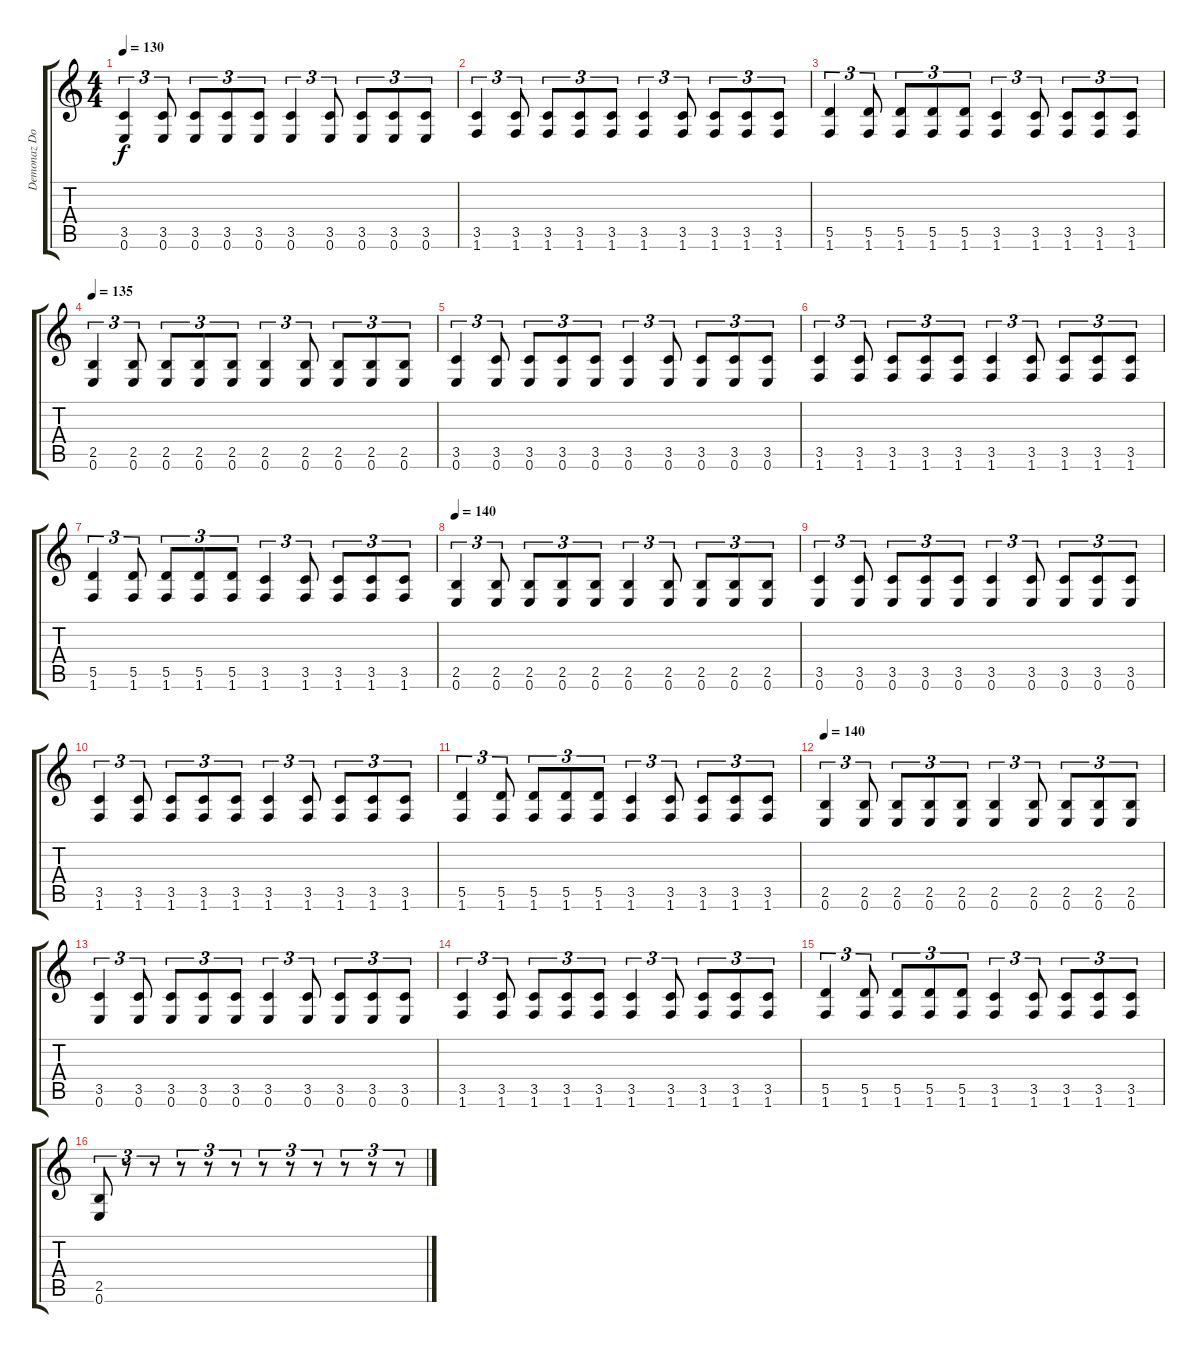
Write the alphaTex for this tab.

\track ("Demonaz Doom Occulta" "Demonaz Do") {instrument distortionguitar}
\staff {score tabs}
\tuning (E4 B3 G3 D3 A2 E2) {hide}
\ts (4 4)
\tempo 130
\clef g2
\ks c
(3.5 0.6).4{tu (3 2) dy f} (3.5 0.6).8{tu (3 2)} (3.5 0.6).8{tu (3 2)} (3.5 0.6).8{tu (3 2)} (3.5 0.6).8{tu (3 2)} (3.5 0.6).4{tu (3 2)} (3.5 0.6).8{tu (3 2)} (3.5 0.6).8{tu (3 2)} (3.5 0.6).8{tu (3 2)} (3.5 0.6).8{tu (3 2)} |
(3.5 1.6).4{tu (3 2)} (3.5 1.6).8{tu (3 2)} (3.5 1.6).8{tu (3 2)} (3.5 1.6).8{tu (3 2)} (3.5 1.6).8{tu (3 2)} (3.5 1.6).4{tu (3 2)} (3.5 1.6).8{tu (3 2)} (3.5 1.6).8{tu (3 2)} (3.5 1.6).8{tu (3 2)} (3.5 1.6).8{tu (3 2)} |
(5.5 1.6).4{tu (3 2)} (5.5 1.6).8{tu (3 2)} (5.5 1.6).8{tu (3 2)} (5.5 1.6).8{tu (3 2)} (5.5 1.6).8{tu (3 2)} (3.5 1.6).4{tu (3 2)} (3.5 1.6).8{tu (3 2)} (3.5 1.6).8{tu (3 2)} (3.5 1.6).8{tu (3 2)} (3.5 1.6).8{tu (3 2)} |
\tempo 135
(2.5 0.6).4{tu (3 2)} (2.5 0.6).8{tu (3 2)} (2.5 0.6).8{tu (3 2)} (2.5 0.6).8{tu (3 2)} (2.5 0.6).8{tu (3 2)} (2.5 0.6).4{tu (3 2)} (2.5 0.6).8{tu (3 2)} (2.5 0.6).8{tu (3 2)} (2.5 0.6).8{tu (3 2)} (2.5 0.6).8{tu (3 2)} |
(3.5 0.6).4{tu (3 2)} (3.5 0.6).8{tu (3 2)} (3.5 0.6).8{tu (3 2)} (3.5 0.6).8{tu (3 2)} (3.5 0.6).8{tu (3 2)} (3.5 0.6).4{tu (3 2)} (3.5 0.6).8{tu (3 2)} (3.5 0.6).8{tu (3 2)} (3.5 0.6).8{tu (3 2)} (3.5 0.6).8{tu (3 2)} |
(3.5 1.6).4{tu (3 2)} (3.5 1.6).8{tu (3 2)} (3.5 1.6).8{tu (3 2)} (3.5 1.6).8{tu (3 2)} (3.5 1.6).8{tu (3 2)} (3.5 1.6).4{tu (3 2)} (3.5 1.6).8{tu (3 2)} (3.5 1.6).8{tu (3 2)} (3.5 1.6).8{tu (3 2)} (3.5 1.6).8{tu (3 2)} |
(5.5 1.6).4{tu (3 2)} (5.5 1.6).8{tu (3 2)} (5.5 1.6).8{tu (3 2)} (5.5 1.6).8{tu (3 2)} (5.5 1.6).8{tu (3 2)} (3.5 1.6).4{tu (3 2)} (3.5 1.6).8{tu (3 2)} (3.5 1.6).8{tu (3 2)} (3.5 1.6).8{tu (3 2)} (3.5 1.6).8{tu (3 2)} |
\tempo 140
(2.5 0.6).4{tu (3 2)} (2.5 0.6).8{tu (3 2)} (2.5 0.6).8{tu (3 2)} (2.5 0.6).8{tu (3 2)} (2.5 0.6).8{tu (3 2)} (2.5 0.6).4{tu (3 2)} (2.5 0.6).8{tu (3 2)} (2.5 0.6).8{tu (3 2)} (2.5 0.6).8{tu (3 2)} (2.5 0.6).8{tu (3 2)} |
(3.5 0.6).4{tu (3 2)} (3.5 0.6).8{tu (3 2)} (3.5 0.6).8{tu (3 2)} (3.5 0.6).8{tu (3 2)} (3.5 0.6).8{tu (3 2)} (3.5 0.6).4{tu (3 2)} (3.5 0.6).8{tu (3 2)} (3.5 0.6).8{tu (3 2)} (3.5 0.6).8{tu (3 2)} (3.5 0.6).8{tu (3 2)} |
(3.5 1.6).4{tu (3 2)} (3.5 1.6).8{tu (3 2)} (3.5 1.6).8{tu (3 2)} (3.5 1.6).8{tu (3 2)} (3.5 1.6).8{tu (3 2)} (3.5 1.6).4{tu (3 2)} (3.5 1.6).8{tu (3 2)} (3.5 1.6).8{tu (3 2)} (3.5 1.6).8{tu (3 2)} (3.5 1.6).8{tu (3 2)} |
(5.5 1.6).4{tu (3 2)} (5.5 1.6).8{tu (3 2)} (5.5 1.6).8{tu (3 2)} (5.5 1.6).8{tu (3 2)} (5.5 1.6).8{tu (3 2)} (3.5 1.6).4{tu (3 2)} (3.5 1.6).8{tu (3 2)} (3.5 1.6).8{tu (3 2)} (3.5 1.6).8{tu (3 2)} (3.5 1.6).8{tu (3 2)} |
\tempo 140
(2.5 0.6).4{tu (3 2)} (2.5 0.6).8{tu (3 2)} (2.5 0.6).8{tu (3 2)} (2.5 0.6).8{tu (3 2)} (2.5 0.6).8{tu (3 2)} (2.5 0.6).4{tu (3 2)} (2.5 0.6).8{tu (3 2)} (2.5 0.6).8{tu (3 2)} (2.5 0.6).8{tu (3 2)} (2.5 0.6).8{tu (3 2)} |
(3.5 0.6).4{tu (3 2)} (3.5 0.6).8{tu (3 2)} (3.5 0.6).8{tu (3 2)} (3.5 0.6).8{tu (3 2)} (3.5 0.6).8{tu (3 2)} (3.5 0.6).4{tu (3 2)} (3.5 0.6).8{tu (3 2)} (3.5 0.6).8{tu (3 2)} (3.5 0.6).8{tu (3 2)} (3.5 0.6).8{tu (3 2)} |
(3.5 1.6).4{tu (3 2)} (3.5 1.6).8{tu (3 2)} (3.5 1.6).8{tu (3 2)} (3.5 1.6).8{tu (3 2)} (3.5 1.6).8{tu (3 2)} (3.5 1.6).4{tu (3 2)} (3.5 1.6).8{tu (3 2)} (3.5 1.6).8{tu (3 2)} (3.5 1.6).8{tu (3 2)} (3.5 1.6).8{tu (3 2)} |
(5.5 1.6).4{tu (3 2)} (5.5 1.6).8{tu (3 2)} (5.5 1.6).8{tu (3 2)} (5.5 1.6).8{tu (3 2)} (5.5 1.6).8{tu (3 2)} (3.5 1.6).4{tu (3 2)} (3.5 1.6).8{tu (3 2)} (3.5 1.6).8{tu (3 2)} (3.5 1.6).8{tu (3 2)} (3.5 1.6).8{tu (3 2)} |
(2.5 0.6).8{tu (3 2)} r.8{tu (3 2)} r.8{tu (3 2)} r.8{tu (3 2)} r.8{tu (3 2)} r.8{tu (3 2)} r.8{tu (3 2)} r.8{tu (3 2)} r.8{tu (3 2)} r.8{tu (3 2)} r.8{tu (3 2)} r.8{tu (3 2)}
